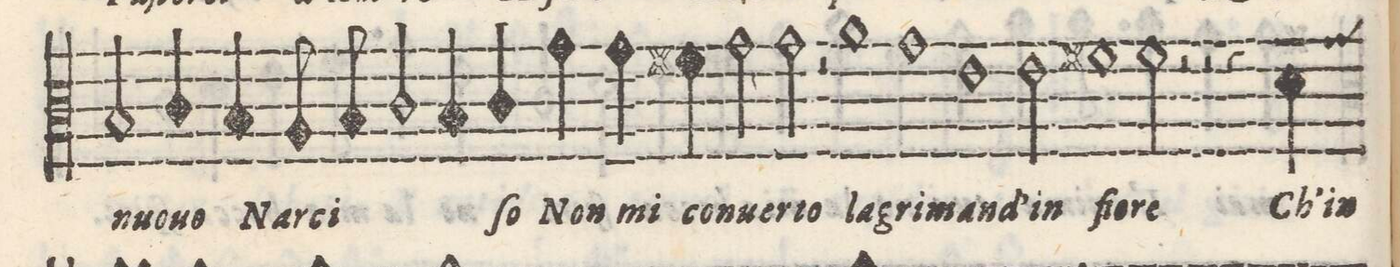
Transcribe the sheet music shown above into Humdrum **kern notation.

**kern	**text
*I"ALTO	*
*clefC3	*
*k[]	*
*met(c)	*
*M4/4	*
2B/	nuo-
4c/	-uo
4B/	Nar-
=32-	=32-
8A/	-ci-
8B/	.
2c/	.
4B/	.
=33-	=33-
4c/	-ſo
4g\	Non
4g\	mi
4f#X\	co-
=34-	=34-
2g\	-nuer-
2g\	-to
=35-	=35-
2r	.
1a\	la-
=36-	=36-
1g\	-gri-
=37-	=37-
1e\	-man-
=38-	=38-
2e\	-d' in
=39-	=39-
1f#X	fio-
=40-	=40-
2fny\	-re
2r	.
=41-	=41-
2r	.
4r	.
4d\	Ch' in
=42-	=42-
*-	*-
